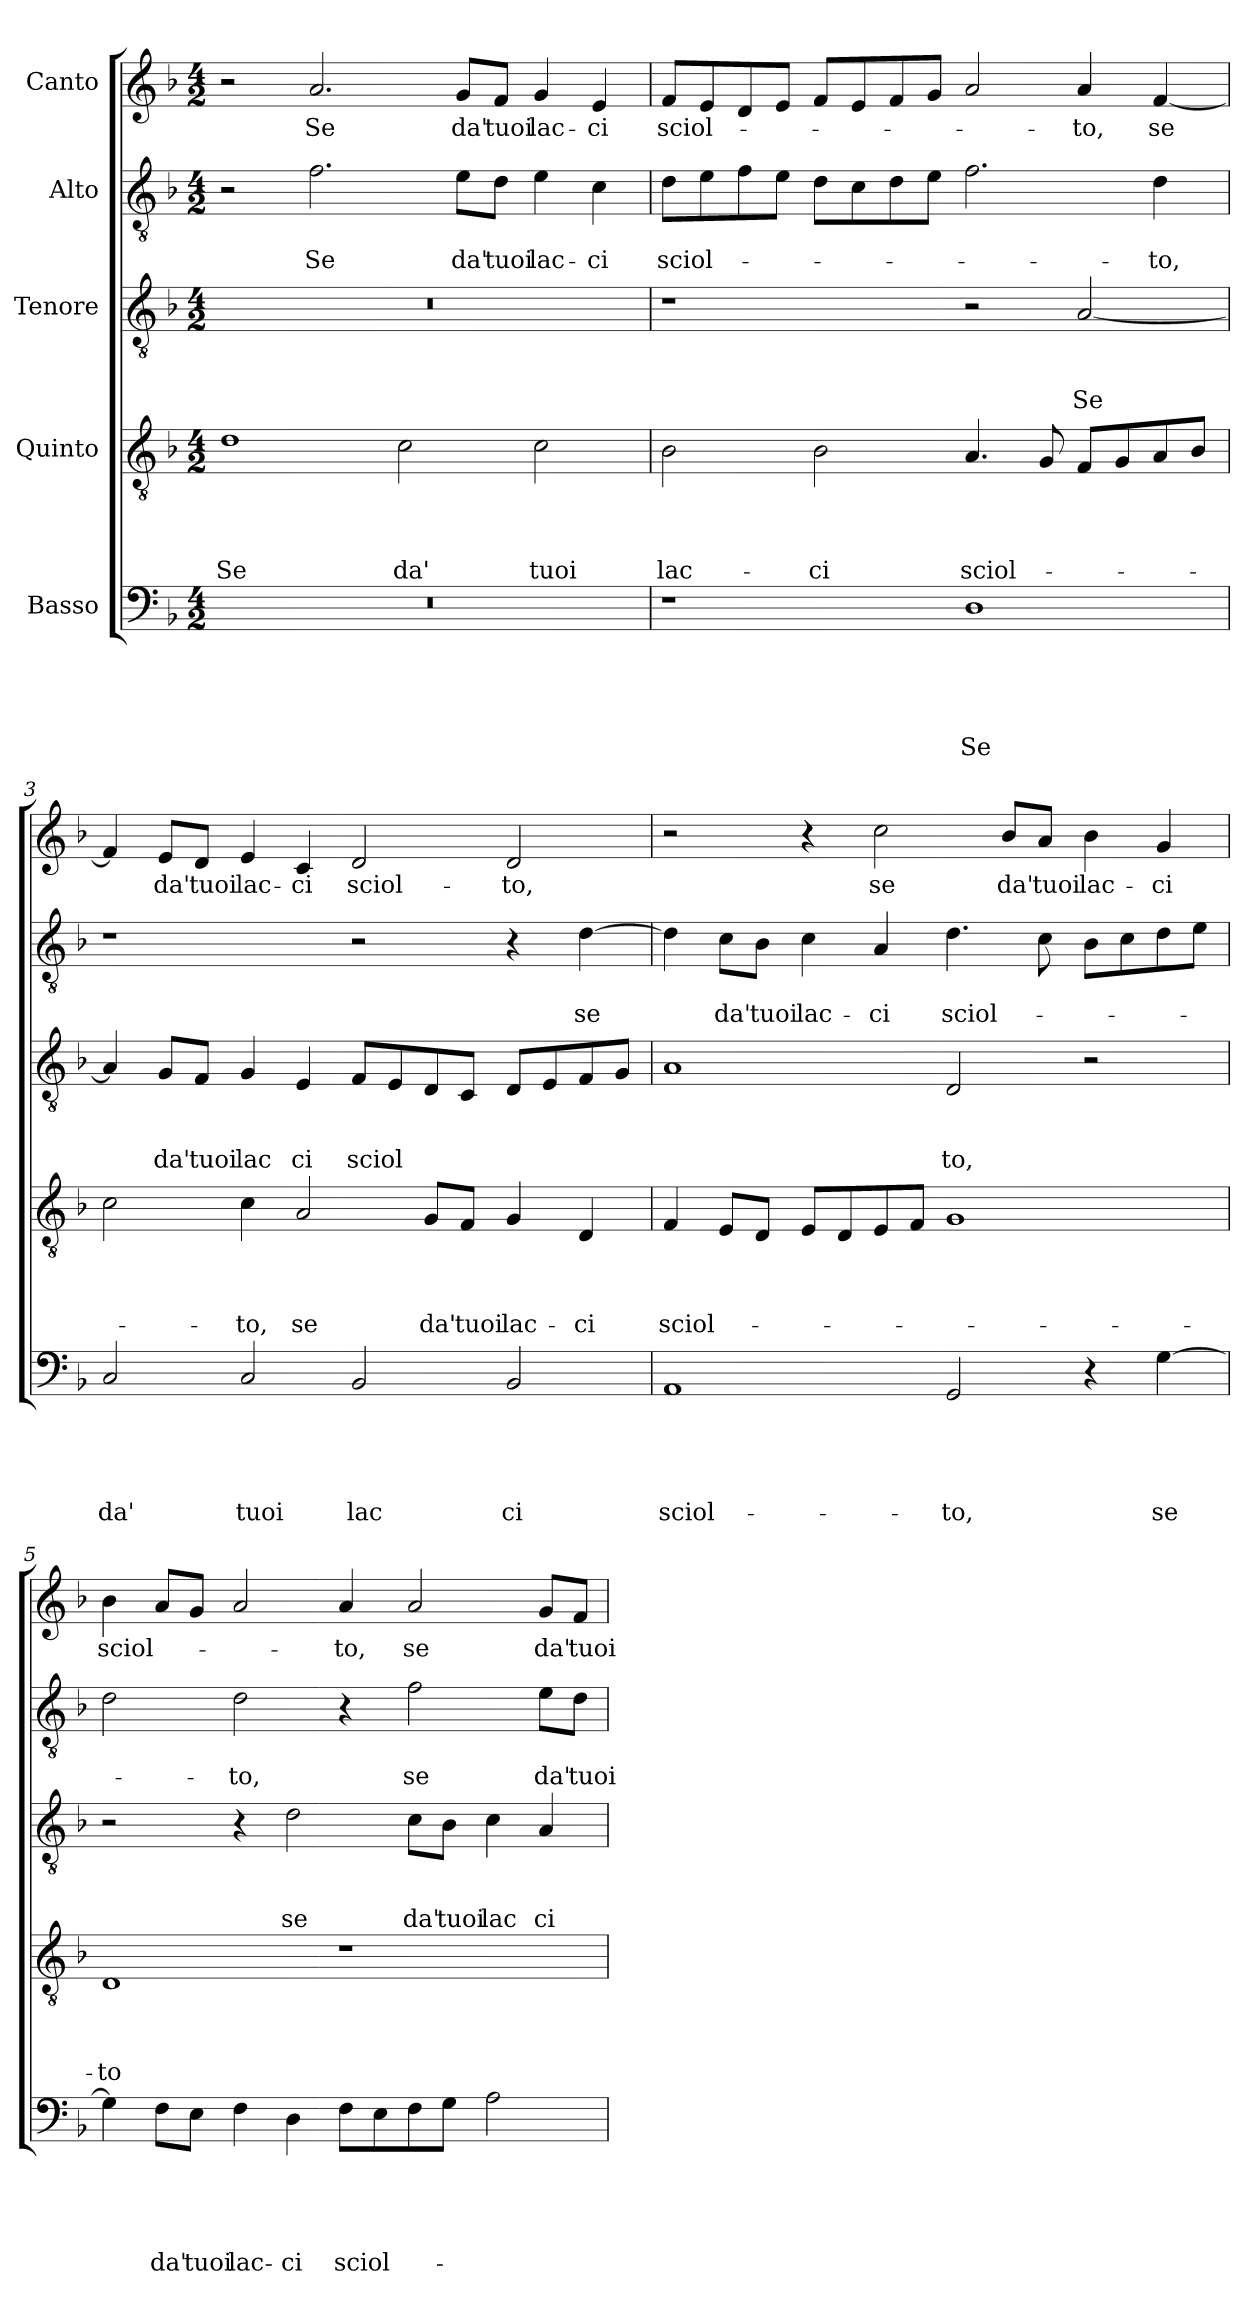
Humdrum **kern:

**kern	**text	**text	**text	**text	**text	**kern	**text	**text	**text	**text	**kern	**text	**text	**text	**kern	**text	**text	**kern	**text
*part5	*part5	*part5	*part5	*part5	*part5	*part4	*part4	*part4	*part4	*part4	*part3	*part3	*part3	*part3	*part2	*part2	*part2	*part1	*part1
*staff5	*staff5	*staff5	*staff5	*staff5	*staff5	*staff4	*staff4	*staff4	*staff4	*staff4	*staff3	*staff3	*staff3	*staff3	*staff2	*staff2	*staff2	*staff1	*staff1
*I"Basso	*	*	*	*	*	*I"Quinto	*	*	*	*	*I"Tenore	*	*	*	*I"Alto	*	*	*I"Canto	*
*clefF4	*	*	*	*	*	*clefGv2	*	*	*	*	*clefGv2	*	*	*	*clefGv2	*	*	*clefG2	*
*k[b-]	*	*	*	*	*	*k[b-]	*	*	*	*	*k[b-]	*	*	*	*k[b-]	*	*	*k[b-]	*
*F:	*	*	*	*	*	*F:	*	*	*	*	*F:	*	*	*	*F:	*	*	*F:	*
*M4/2	*	*	*	*	*	*M4/2	*	*	*	*	*M4/2	*	*	*	*M4/2	*	*	*M4/2	*
=1	=1	=1	=1	=1	=1	=1	=1	=1	=1	=1	=1	=1	=1	=1	=1	=1	=1	=1	=1
!	!	!	!	!	!	!	!	!	!	!LO:LY:b	!	!	!	!	!	!	!	!	!
0r	.	.	.	.	.	1d	.	.	.	Se	0r	.	.	.	2r	.	.	2r	.
!	!	!	!	!	!	!	!	!	!	!	!	!	!	!	!	!	!LO:LY:b	!	!LO:LY:b
.	.	.	.	.	.	.	.	.	.	.	.	.	.	.	2.f\	.	Se	2.a/	Se
!	!	!	!	!	!	!	!	!	!	!LO:LY:b	!	!	!	!	!	!	!	!	!
.	.	.	.	.	.	2c\	.	.	.	da'	.	.	.	.	.	.	.	.	.
!	!	!	!	!	!	!	!	!	!	!	!	!	!	!	!	!	!LO:LY:b	!	!LO:LY:b
.	.	.	.	.	.	.	.	.	.	.	.	.	.	.	8e\L	.	da'	8g/L	da'
!	!	!	!	!	!	!	!	!	!	!	!	!	!	!	!	!	!LO:LY:b	!	!LO:LY:b
.	.	.	.	.	.	.	.	.	.	.	.	.	.	.	8d\J	.	tuoi	8f/J	tuoi
!	!	!	!	!	!	!	!	!	!	!LO:LY:b	!	!	!	!	!	!	!LO:LY:b	!	!LO:LY:b
.	.	.	.	.	.	2c\	.	.	.	tuoi	.	.	.	.	4e\	.	lac-	4g/	lac-
!	!	!	!	!	!	!	!	!	!	!	!	!	!	!	!	!	!LO:LY:b	!	!LO:LY:b
.	.	.	.	.	.	.	.	.	.	.	.	.	.	.	4c\	.	-ci	4e/	-ci
=2	=2	=2	=2	=2	=2	=2	=2	=2	=2	=2	=2	=2	=2	=2	=2	=2	=2	=2	=2
!	!	!	!	!	!	!	!	!	!	!LO:LY:b	!	!	!	!	!	!	!LO:LY:b	!	!LO:LY:b
1r	.	.	.	.	.	2B-\	.	.	.	lac-	1r	.	.	.	8d\L	.	sciol-	8f/L	sciol-
.	.	.	.	.	.	.	.	.	.	.	.	.	.	.	8e\	.	.	8e/	.
.	.	.	.	.	.	.	.	.	.	.	.	.	.	.	8f\	.	.	8d/	.
.	.	.	.	.	.	.	.	.	.	.	.	.	.	.	8e\J	.	.	8e/J	.
!	!	!	!	!	!	!	!	!	!	!LO:LY:b	!	!	!	!	!	!	!	!	!
.	.	.	.	.	.	2B-\	.	.	.	-ci	.	.	.	.	8d\L	.	.	8f/L	.
.	.	.	.	.	.	.	.	.	.	.	.	.	.	.	8c\	.	.	8e/	.
.	.	.	.	.	.	.	.	.	.	.	.	.	.	.	8d\	.	.	8f/	.
.	.	.	.	.	.	.	.	.	.	.	.	.	.	.	8e\J	.	.	8g/J	.
!	!	!	!	!	!LO:LY:b	!	!	!	!	!LO:LY:b	!	!	!	!	!	!	!	!	!
1D	.	.	.	.	Se	4.A/	.	.	.	sciol-	2r	.	.	.	2.f\	.	.	2a/	.
.	.	.	.	.	.	8G/	.	.	.	.	.	.	.	.	.	.	.	.	.
!	!	!	!	!	!	!	!	!	!	!	!	!	!	!LO:LY:b	!	!	!	!	!LO:LY:b
.	.	.	.	.	.	8F/L	.	.	.	.	[<2A/	.	.	Se	.	.	.	4a/	-to,
.	.	.	.	.	.	8G/	.	.	.	.	.	.	.	.	.	.	.	.	.
!	!	!	!	!	!	!	!	!	!	!	!	!	!	!	!	!	!LO:LY:b	!	!LO:LY:b
.	.	.	.	.	.	8A/	.	.	.	.	.	.	.	.	4d\	.	-to,	[<4f/	se
.	.	.	.	.	.	8B-/J	.	.	.	.	.	.	.	.	.	.	.	.	.
=3	=3	=3	=3	=3	=3	=3	=3	=3	=3	=3	=3	=3	=3	=3	=3	=3	=3	=3	=3
!	!	!	!	!	!LO:LY:b	!	!	!	!	!	!	!	!	!	!	!	!	!	!
2C/	.	.	.	.	da'	2c\	.	.	.	.	4A/]	.	.	.	1r	.	.	4f/]	.
!	!	!	!	!	!	!	!	!	!	!	!	!	!	!LO:LY:b	!	!	!	!	!LO:LY:b
.	.	.	.	.	.	.	.	.	.	.	8G/L	.	.	da'	.	.	.	8e/L	da'
!	!	!	!	!	!	!	!	!	!	!	!	!	!	!LO:LY:b	!	!	!	!	!LO:LY:b
.	.	.	.	.	.	.	.	.	.	.	8F/J	.	.	tuoi	.	.	.	8d/J	tuoi
!	!	!	!	!	!LO:LY:b	!	!	!	!	!LO:LY:b	!	!	!	!LO:LY:b	!	!	!	!	!LO:LY:b
2C/	.	.	.	.	tuoi	4c\	.	.	.	-to,	4G/	.	.	lac	.	.	.	4e/	lac-
!	!	!	!	!	!	!	!	!	!	!LO:LY:b	!	!	!	!LO:LY:b	!	!	!	!	!LO:LY:b
.	.	.	.	.	.	2A/	.	.	.	se	4E/	.	.	ci	.	.	.	4c/	-ci
!	!	!	!	!	!LO:LY:b	!	!	!	!	!	!	!	!	!LO:LY:b	!	!	!	!	!LO:LY:b
2BB-/	.	.	.	.	lac	.	.	.	.	.	8F/L	.	.	sciol	2r	.	.	2d/	sciol-
.	.	.	.	.	.	.	.	.	.	.	8E/	.	.	.	.	.	.	.	.
!	!	!	!	!	!	!	!	!	!	!LO:LY:b	!	!	!	!	!	!	!	!	!
.	.	.	.	.	.	8G/L	.	.	.	da'	8D/	.	.	.	.	.	.	.	.
!	!	!	!	!	!	!	!	!	!	!LO:LY:b	!	!	!	!	!	!	!	!	!
.	.	.	.	.	.	8F/J	.	.	.	tuoi	8C/J	.	.	.	.	.	.	.	.
!	!	!	!	!	!LO:LY:b	!	!	!	!	!LO:LY:b	!	!	!	!	!	!	!	!	!LO:LY:b
2BB-/	.	.	.	.	ci	4G/	.	.	.	lac-	8D/L	.	.	.	4r	.	.	2d/	-to,
.	.	.	.	.	.	.	.	.	.	.	8E/	.	.	.	.	.	.	.	.
!	!	!	!	!	!	!	!	!	!	!LO:LY:b	!	!	!	!	!	!	!LO:LY:b	!	!
.	.	.	.	.	.	4D/	.	.	.	-ci	8F/	.	.	.	[<4d\	.	se	.	.
.	.	.	.	.	.	.	.	.	.	.	8G/J	.	.	.	.	.	.	.	.
!!LO:LB:g=z
=4	=4	=4	=4	=4	=4	=4	=4	=4	=4	=4	=4	=4	=4	=4	=4	=4	=4	=4	=4
!	!	!	!	!	!LO:LY:b	!	!	!	!	!LO:LY:b	!	!	!	!	!	!	!	!	!
1AA	.	.	.	.	sciol-	4F/	.	.	.	sciol-	1A	.	.	.	4d\]	.	.	2r	.
!	!	!	!	!	!	!	!	!	!	!	!	!	!	!	!	!	!LO:LY:b	!	!
.	.	.	.	.	.	8E/L	.	.	.	.	.	.	.	.	8c\L	.	da'	.	.
!	!	!	!	!	!	!	!	!	!	!	!	!	!	!	!	!	!LO:LY:b	!	!
.	.	.	.	.	.	8D/J	.	.	.	.	.	.	.	.	8B-\J	.	tuoi	.	.
!	!	!	!	!	!	!	!	!	!	!	!	!	!	!	!	!	!LO:LY:b	!	!
.	.	.	.	.	.	8E/L	.	.	.	.	.	.	.	.	4c\	.	lac-	4r	.
.	.	.	.	.	.	8D/	.	.	.	.	.	.	.	.	.	.	.	.	.
!	!	!	!	!	!	!	!	!	!	!	!	!	!	!	!	!	!LO:LY:b	!	!LO:LY:b
.	.	.	.	.	.	8E/	.	.	.	.	.	.	.	.	4A/	.	-ci	2cc\	se
.	.	.	.	.	.	8F/J	.	.	.	.	.	.	.	.	.	.	.	.	.
!	!	!	!	!	!LO:LY:b	!	!	!	!	!	!	!	!	!LO:LY:b	!	!	!LO:LY:b	!	!
2GG/	.	.	.	.	-to,	1G	.	.	.	.	2D/	.	.	to,	4.d\	.	sciol-	.	.
!	!	!	!	!	!	!	!	!	!	!	!	!	!	!	!	!	!	!	!LO:LY:b
.	.	.	.	.	.	.	.	.	.	.	.	.	.	.	.	.	.	8b-/L	da'
!	!	!	!	!	!	!	!	!	!	!	!	!	!	!	!	!	!	!	!LO:LY:b
.	.	.	.	.	.	.	.	.	.	.	.	.	.	.	8c\	.	.	8a/J	tuoi
!	!	!	!	!	!	!	!	!	!	!	!	!	!	!	!	!	!	!	!LO:LY:b
4r	.	.	.	.	.	.	.	.	.	.	2r	.	.	.	8B-\L	.	.	4b-\	lac-
.	.	.	.	.	.	.	.	.	.	.	.	.	.	.	8c\	.	.	.	.
!	!	!	!	!	!LO:LY:b	!	!	!	!	!	!	!	!	!	!	!	!	!	!LO:LY:b
[>4G\	.	.	.	.	se	.	.	.	.	.	.	.	.	.	8d\	.	.	4g/	-ci
.	.	.	.	.	.	.	.	.	.	.	.	.	.	.	8e\J	.	.	.	.
=5	=5	=5	=5	=5	=5	=5	=5	=5	=5	=5	=5	=5	=5	=5	=5	=5	=5	=5	=5
!	!	!	!	!	!	!	!	!	!	!LO:LY:b	!	!	!	!	!	!	!	!	!LO:LY:b
4G\]	.	.	.	.	.	1D	.	.	.	-to	2r	.	.	.	2d\	.	.	4b->\	sciol-
!	!	!	!	!	!LO:LY:b	!	!	!	!	!	!	!	!	!	!	!	!	!	!
8F\L	.	.	.	.	da'	.	.	.	.	.	.	.	.	.	.	.	.	8a/L	.
!	!	!	!	!	!LO:LY:b	!	!	!	!	!	!	!	!	!	!	!	!	!	!
8E\J	.	.	.	.	tuoi	.	.	.	.	.	.	.	.	.	.	.	.	8g/J	.
!	!	!	!	!	!LO:LY:b	!	!	!	!	!	!	!	!	!	!	!	!LO:LY:b	!	!
4F\	.	.	.	.	lac-	.	.	.	.	.	4r	.	.	.	2d\	.	-to,	2a/	.
!	!	!	!	!	!LO:LY:b	!	!	!	!	!	!	!	!	!LO:LY:b	!	!	!	!	!
4D\	.	.	.	.	-ci	.	.	.	.	.	2d\	.	.	se	.	.	.	.	.
!	!	!	!	!	!LO:LY:b	!	!	!	!	!	!	!	!	!	!	!	!	!	!LO:LY:b
8F\L	.	.	.	.	sciol-	1r	.	.	.	.	.	.	.	.	4r	.	.	4a/	-to,
8E\	.	.	.	.	.	.	.	.	.	.	.	.	.	.	.	.	.	.	.
!	!	!	!	!	!	!	!	!	!	!	!	!	!	!LO:LY:b	!	!	!LO:LY:b	!	!LO:LY:b
8F\	.	.	.	.	.	.	.	.	.	.	8c\L	.	.	da'	2f\	.	se	2a/	se
!	!	!	!	!	!	!	!	!	!	!	!	!	!	!LO:LY:b	!	!	!	!	!
8G\J	.	.	.	.	.	.	.	.	.	.	8B-\J	.	.	tuoi	.	.	.	.	.
!	!	!	!	!	!	!	!	!	!	!	!	!	!	!LO:LY:b	!	!	!	!	!
2A\	.	.	.	.	.	.	.	.	.	.	4c\	.	.	lac	.	.	.	.	.
!	!	!	!	!	!	!	!	!	!	!	!	!	!	!LO:LY:b	!	!	!LO:LY:b	!	!LO:LY:b
.	.	.	.	.	.	.	.	.	.	.	4A/	.	.	ci	8e\L	.	da'	8g/L	da'
!	!	!	!	!	!	!	!	!	!	!	!	!	!	!	!	!	!LO:LY:b	!	!LO:LY:b
.	.	.	.	.	.	.	.	.	.	.	.	.	.	.	8d\J	.	tuoi	8f/J	tuoi
=	=	=	=	=	=	=	=	=	=	=	=	=	=	=	=	=	=	=	=
*-	*-	*-	*-	*-	*-	*-	*-	*-	*-	*-	*-	*-	*-	*-	*-	*-	*-	*-	*-
